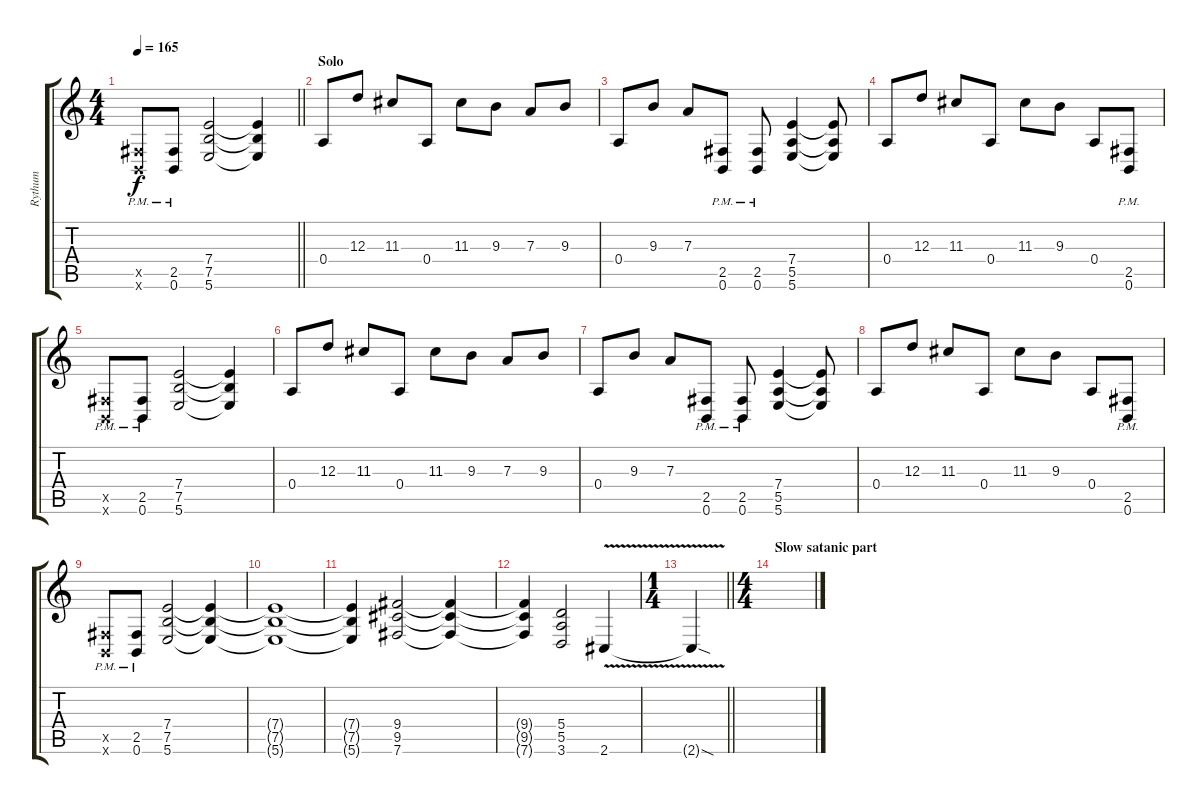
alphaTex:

\track ("Rythum" "Rythum") {instrument distortionguitar}
\staff {score tabs}
\tuning (B3 Gb3 D3 A2 E2 B1) {hide}
\ts (4 4)
\tempo 165
\clef g2
\barLineRight lightlight
\ks c
(2.5{pm x} 0.6{pm x}).8{dy f} (2.5{pm} 0.6{pm}).8 (7.4 7.5 5.6).2 (7.4{t} 7.5{t} 5.6{t}).4 |
\section ("" "Solo")
0.4.8{volume 14} 12.3.8 11.3.8 0.4.8 11.3.8 9.3.8 7.3.8 9.3.8 |
0.4.8 9.3.8 7.3.8 (2.5{pm} 0.6{pm}).8 (2.5{pm} 0.6{pm}).8 (7.4 5.5 5.6).4 (7.4{t} 5.5{t} 5.6{t}).8 |
0.4.8 12.3.8 11.3.8 0.4.8 11.3.8 9.3.8 0.4.8 (2.5{pm} 0.6{pm}).8 |
(2.5{pm x} 0.6{pm x}).8 (2.5{pm} 0.6{pm}).8 (7.4 7.5 5.6).2 (7.4{t} 7.5{t} 5.6{t}).4 |
0.4.8{volume 12} 12.3.8 11.3.8 0.4.8 11.3.8 9.3.8 7.3.8 9.3.8 |
0.4.8 9.3.8 7.3.8 (2.5{pm} 0.6{pm}).8 (2.5{pm} 0.6{pm}).8 (7.4 5.5 5.6).4 (7.4{t} 5.5{t} 5.6{t}).8 |
0.4.8 12.3.8 11.3.8 0.4.8 11.3.8 9.3.8 0.4.8 (2.5{pm} 0.6{pm}).8 |
(2.5{pm x} 0.6{pm x}).8 (2.5{pm} 0.6{pm}).8 (7.4 7.5 5.6).2{volume 16} (7.4{t} 7.5{t} 5.6{t}).4 |
(7.4{t} 7.5{t} 5.6{t}).1 |
(7.4{t} 7.5{t} 5.6{t}).4 (9.4 9.5 7.6).2 (9.4{t} 9.5{t} 7.6{t}).4 |
(9.4{t} 9.5{t} 7.6{t}).4 (5.4 5.5 3.6).2 2.6{v}.4 |
\ts (1 4)
\barLineRight lightlight
2.6{sod t}.4 |
\ts (4 4)
\section ("" "Slow satanic part")
